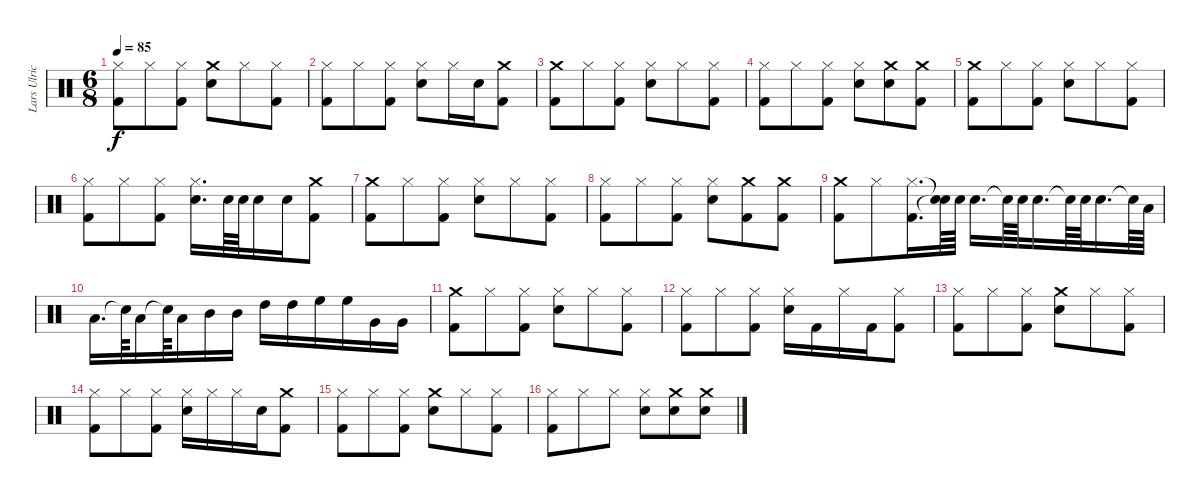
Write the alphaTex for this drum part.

\track ("Lars Ulrich" "Lars Ulric") {instrument percussion}
\staff {score}
\articulation defaults
\ts (6 8)
\tempo 85
\clef neutral
\ks c
("Kick (hit) 2" "Hi-Hat (closed)").8{dy f} "Hi-Hat (closed)".8 ("Kick (hit) 2" "Hi-Hat (closed)").8 ("Crash medium (hit)" "Snare (hit) 2").8 "Hi-Hat (closed)".8 ("Hi-Hat (closed)" "Kick (hit) 2").8 |
("Kick (hit) 2" "Hi-Hat (closed)").8 "Hi-Hat (closed)".8 ("Kick (hit) 2" "Hi-Hat (closed)").8 ("Hi-Hat (closed)" "Snare (hit) 2").8 "Hi-Hat (closed)".16 "Snare (hit) 2".16 ("Crash medium (hit)" "Kick (hit) 2").8 |
("Kick (hit) 2" "Crash medium (hit)").8 "Hi-Hat (closed)".8 ("Hi-Hat (closed)" "Kick (hit) 2").8 ("Snare (hit) 2" "Hi-Hat (closed)").8 "Hi-Hat (closed)".8 ("Kick (hit) 2" "Hi-Hat (closed)").8 |
("Kick (hit) 2" "Hi-Hat (closed)").8 "Hi-Hat (closed)".8 ("Hi-Hat (closed)" "Kick (hit) 2").8 ("Snare (hit) 2" "Hi-Hat (closed)").8 ("Crash medium (hit)" "Snare (hit) 2").8 ("Crash medium (hit)" "Kick (hit) 2").8 |
("Crash medium (hit)" "Kick (hit) 2").8 "Hi-Hat (closed)".8 ("Kick (hit) 2" "Hi-Hat (closed)").8 ("Hi-Hat (closed)" "Snare (hit) 2").8 "Hi-Hat (closed)".8 ("Kick (hit) 2" "Hi-Hat (closed)").8 |
("Hi-Hat (closed)" "Kick (hit) 2").8 "Hi-Hat (closed)".8 ("Hi-Hat (closed)" "Kick (hit) 2").8 ("Snare (hit) 2" "Hi-Hat (closed)").16{d} "Snare (hit) 2".64 "Snare (hit) 2".64 "Snare (hit) 2".16 "Snare (hit) 2".16 ("Kick (hit) 2" "Crash medium (hit)").8 |
("Crash medium (hit)" "Kick (hit) 2").8 "Hi-Hat (closed)".8 ("Kick (hit) 2" "Hi-Hat (closed)").8 ("Snare (hit) 2" "Hi-Hat (closed)").8 "Hi-Hat (closed)".8 ("Kick (hit) 2" "Hi-Hat (closed)").8 |
("Hi-Hat (closed)" "Kick (hit) 2").8 "Hi-Hat (closed)".8 ("Kick (hit) 2" "Hi-Hat (closed)").8 ("Hi-Hat (closed)" "Snare (hit) 2").8 ("Kick (hit) 2" "Crash medium (hit)").8 ("Kick (hit) 2" "Crash medium (hit)").8 |
("Kick (hit) 2" "Crash medium (hit)").8 "Hi-Hat (closed)".8 ("Kick (hit) 2" "Hi-Hat (closed)").16{d} ("Snare (hit)"{t} "Snare (hit)"{t}).64 "Snare (hit) 2".64 "Snare (hit) 2".16{d} "Snare (hit)"{t}.64 "Snare (hit) 2".64 "Snare (hit) 2".16{d} "Snare (hit)"{t}.64 "Snare (hit) 2".64 "Snare (hit) 2".16{d} "Snare (hit)"{t}.64 "Low Tom (hit)".64 |
"Low Tom (hit)".16{d} "Snare (hit)"{t}.64 "Low Tom (hit)".16 "Snare (hit)"{t}.64 "Low Tom (hit)".16 "Mid Tom (hit)".16 "Mid Tom (hit)".16 "High Tom (hit)".16 "High Tom (hit)".16 "High Floor Tom (hit)".16 "High Floor Tom (hit)".16 "Very Low Tom (hit)".16 "Very Low Tom (hit)".16 |
("Kick (hit) 2" "Crash medium (hit)").8 "Hi-Hat (closed)".8 ("Kick (hit) 2" "Hi-Hat (closed)").8 ("Snare (hit) 2" "Hi-Hat (closed)").8 "Hi-Hat (closed)".8 ("Kick (hit) 2" "Hi-Hat (closed)").8 |
("Hi-Hat (closed)" "Kick (hit) 2").8 "Hi-Hat (closed)".8 ("Kick (hit) 2" "Hi-Hat (closed)").8 ("Hi-Hat (closed)" "Snare (hit) 2").16 "Kick (hit) 2".16 "Hi-Hat (closed)".16 "Kick (hit) 2".16 ("Kick (hit) 2" "Hi-Hat (closed)").8 |
("Hi-Hat (closed)" "Kick (hit) 2").8 "Hi-Hat (closed)".8 ("Hi-Hat (closed)" "Kick (hit) 2").8 ("Crash medium (hit)" "Snare (hit) 2").8 "Hi-Hat (closed)".8 ("Kick (hit) 2" "Hi-Hat (closed)").8 |
("Kick (hit) 2" "Hi-Hat (closed)").8 "Hi-Hat (closed)".8 ("Kick (hit) 2" "Hi-Hat (closed)").8 ("Hi-Hat (closed)" "Snare (hit) 2").16 "Hi-Hat (closed)".16 "Hi-Hat (closed)".16 "Snare (hit) 2".16 ("Crash medium (hit)" "Kick (hit) 2").8 |
("Kick (hit) 2" "Hi-Hat (closed)").8 "Hi-Hat (closed)".8 ("Kick (hit) 2" "Hi-Hat (closed)").8 ("Crash medium (hit)" "Snare (hit) 2").8 "Hi-Hat (closed)".8 ("Hi-Hat (closed)" "Kick (hit) 2").8 |
("Hi-Hat (closed)" "Kick (hit) 2").8 "Hi-Hat (closed)".8 "Hi-Hat (closed)".8 ("Snare (hit) 2" "Hi-Hat (closed)").8 ("Crash medium (hit)" "Snare (hit) 2").8 ("Crash medium (hit)" "Snare (hit) 2").8
